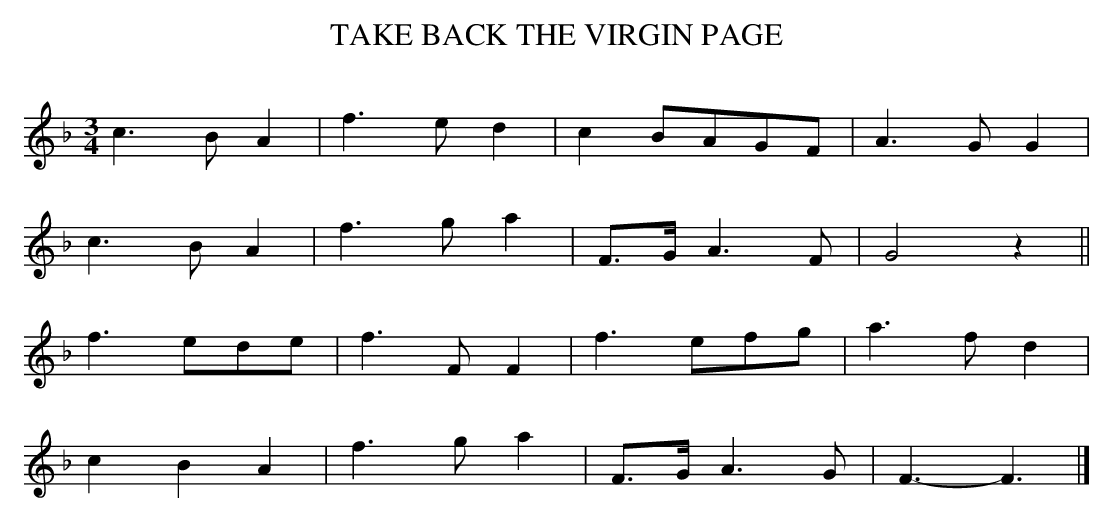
X:1
T:TAKE BACK THE VIRGIN PAGE
Y:"gracefully"
Q:100
M:3/4
L:1/8
K:F
c3 BA2|f3 ed2|c2 BAGF|A3 GG2|
c3 BA2|f3 ga2|F>G A3F|G4z2||
f3 ede|f3 FF2|f3 efg|a3 fd2|
c2 B2 A2|f3 ga2|F>G A3G|F3-F3|]
